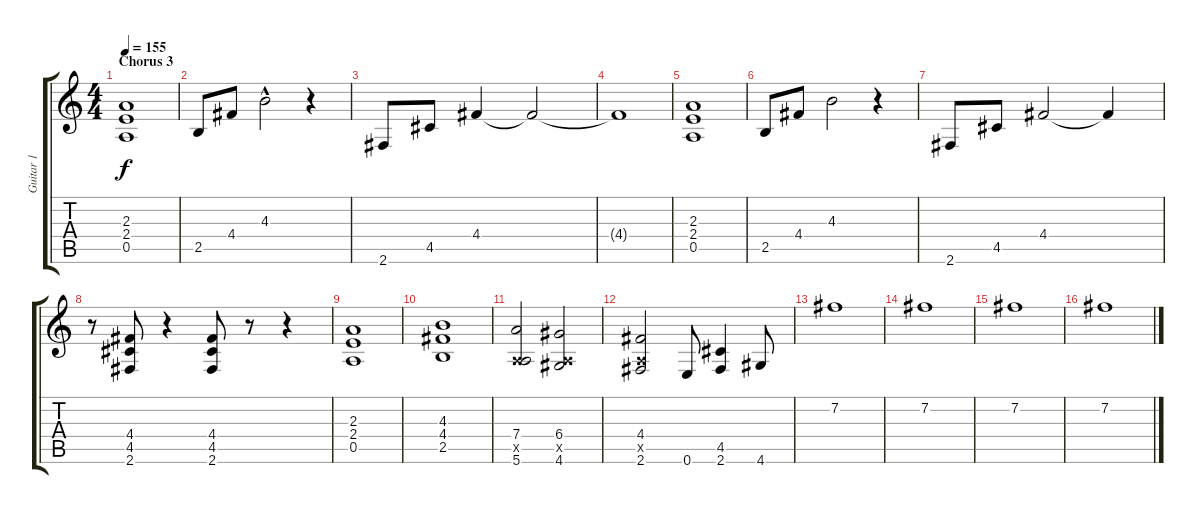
\track ("Guitar 1" "Guitar 1") {instrument distortionguitar}
\staff {score tabs}
\tuning (E4 B3 G3 D3 A2 E2) {hide}
\ts (4 4)
\section ("" "Chorus 3")
\tempo 155
\clef g2
\ks c
(2.3 2.4 0.5).1{dy f} |
2.5.8 4.4.8 4.3{hac}.2 r.4 |
2.6.8 4.5.8 4.4.4 4.4{t}.2 |
4.4{t}.1 |
(2.3 2.4 0.5).1 |
2.5.8 4.4.8 4.3.2 r.4 |
2.6.8 4.5.8 4.4.2 4.4{t}.4 |
r.8 (4.4 4.5 2.6).8 r.4 (4.4 4.5 2.6).8 r.8 r.4 |
(2.3 2.4 0.5).1 |
(4.3 4.4 2.5).1 |
(7.4 0.5{x} 5.6).2 (6.4 0.5{x} 4.6).2 |
(4.4 0.5{x} 2.6).2 0.6.8 (4.5 2.6).4 4.6.8 |
7.2.1 |
7.2.1 |
7.2.1 |
7.2.1
